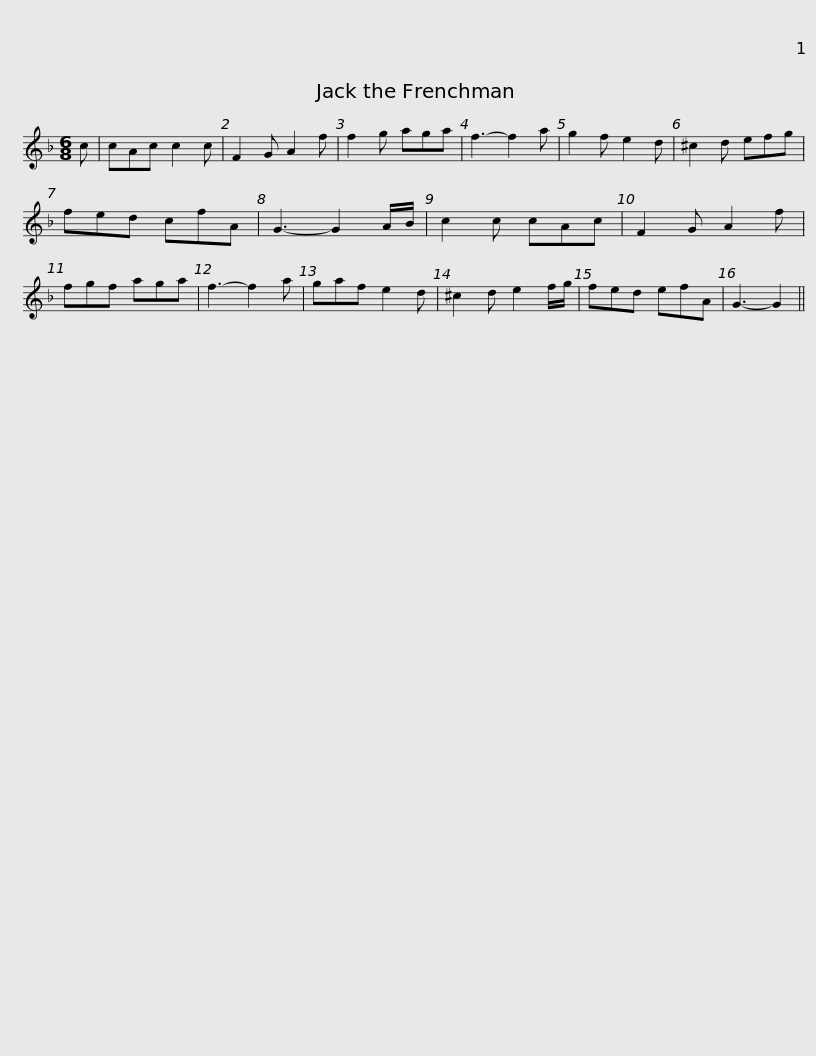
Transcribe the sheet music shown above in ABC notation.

X:1
L:1/8
M:6/8
I:linebreak $
K:F
V:1 treble
V:1
 c | cAc c2 c | F2 G A2 f | f2 g aga | f3- f2 a | %5
 g2 f e2 d | ^c2 d efg | fed cfA | G3- G2 A/B/ |$ c2 c cAc | %10
 F2 G A2 f | fgf aga | f3- f2 a | gaf e2 d | ^c2 d e2 f/g/ | %15
 fed efA | G3- G2 || %17
